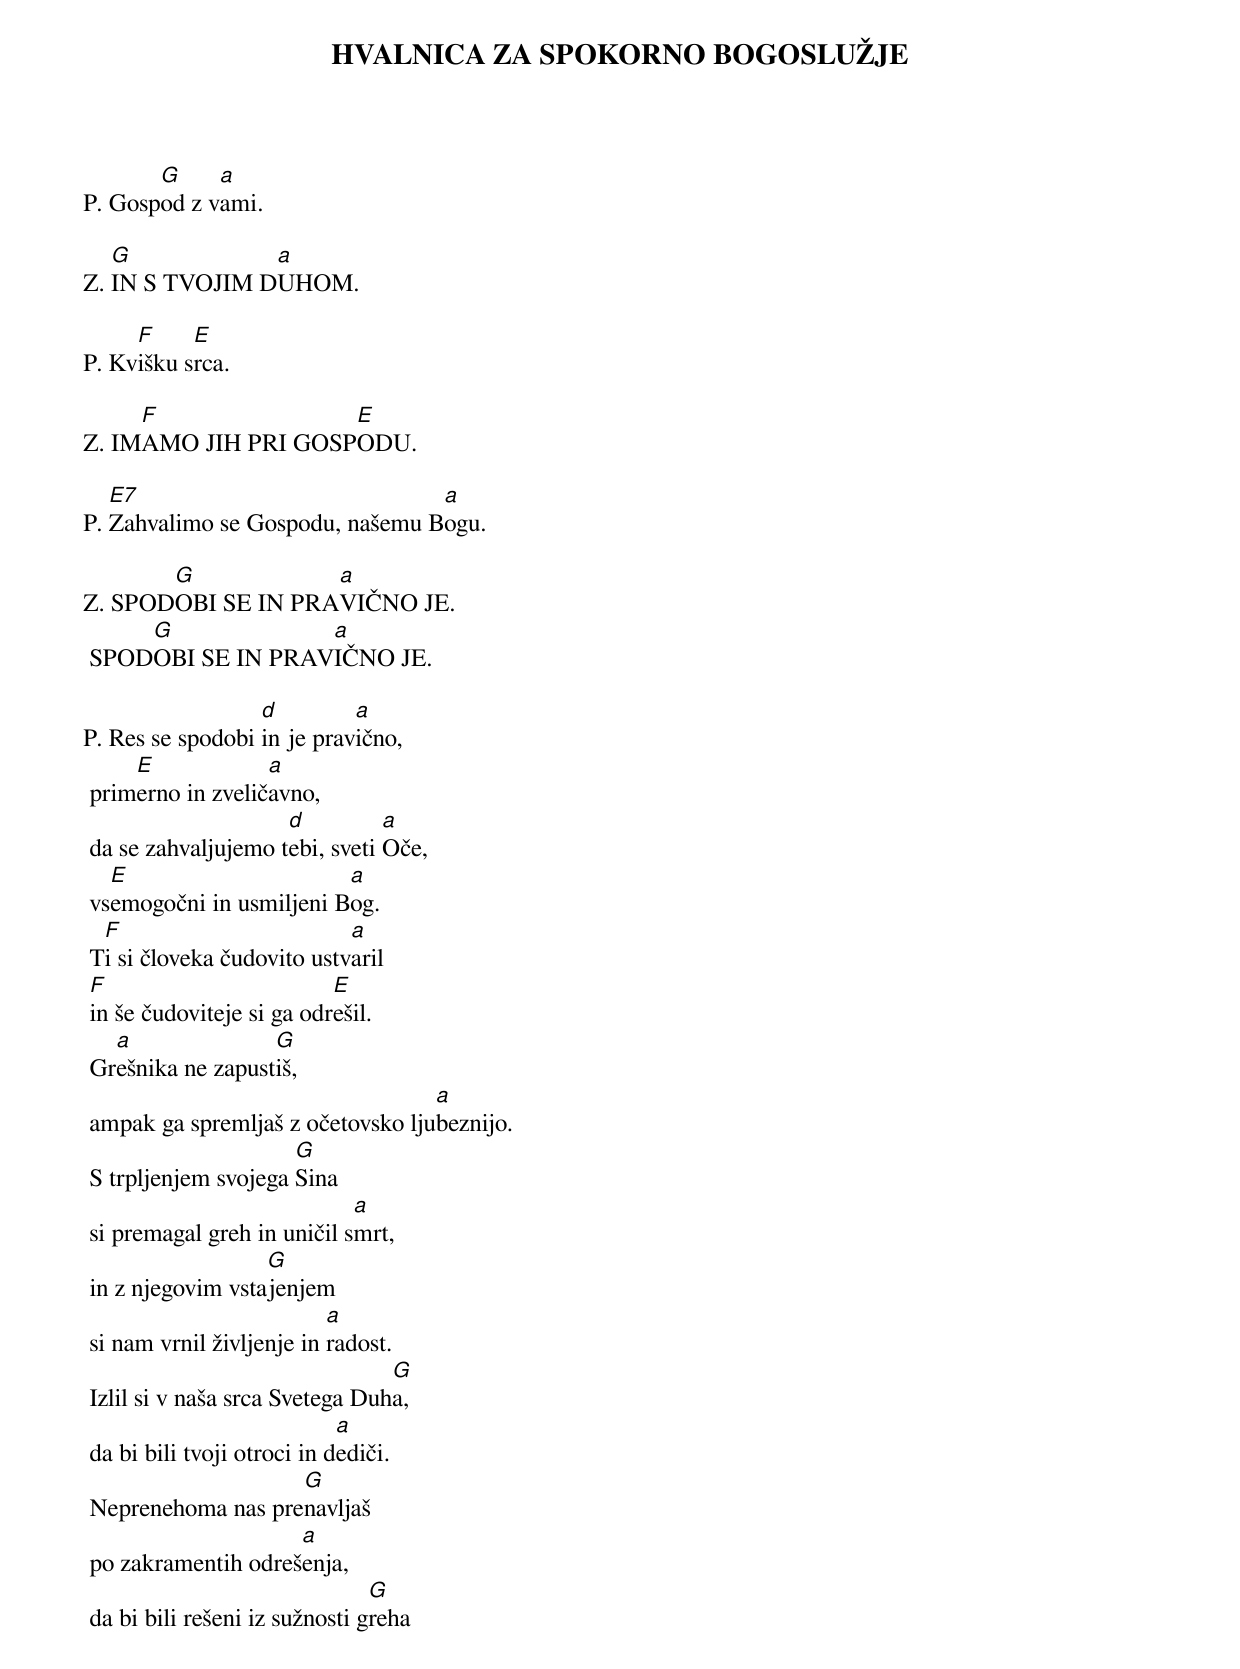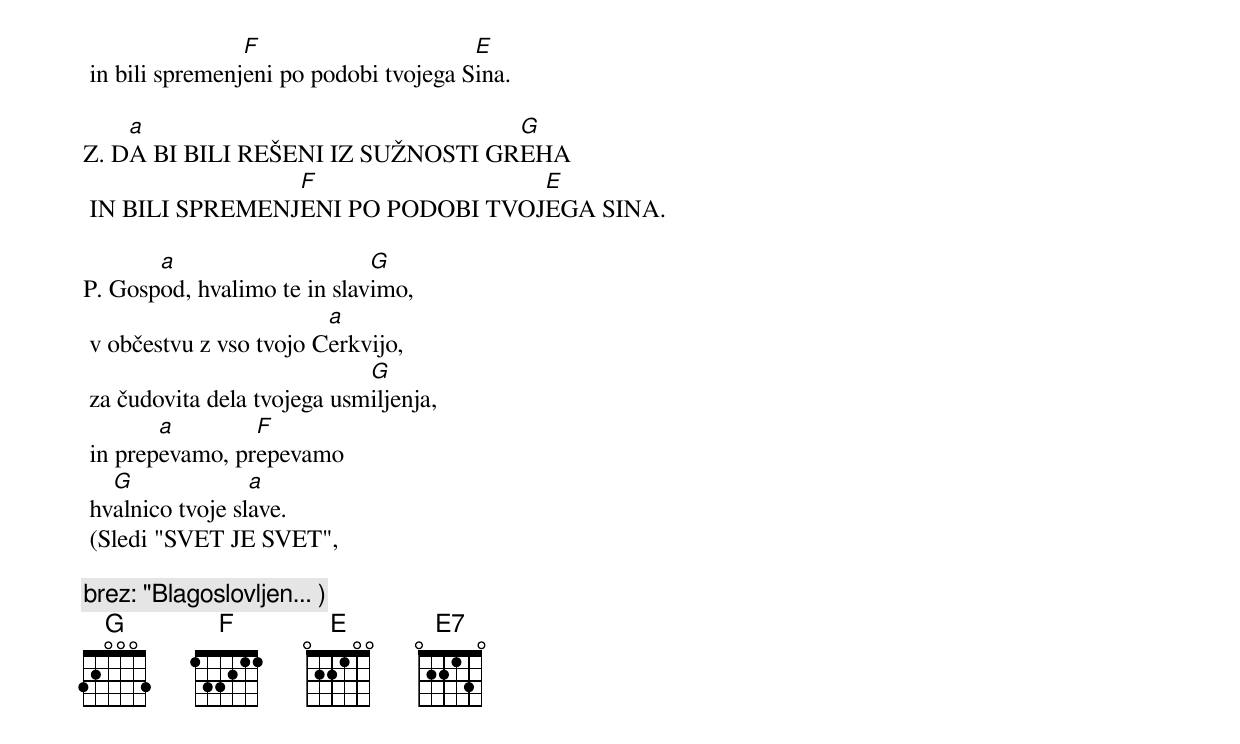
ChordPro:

{title: HVALNICA ZA SPOKORNO BOGOSLUŽJE}

P.	Gosp[G]od z v[a]ami.

Z.	[G]IN S TVOJIM D[a]UHOM.

P.	Kv[F]išku s[E]rca.

Z.	IM[F]AMO JIH PRI GOSP[E]ODU.

P.	[E7]Zahvalimo se Gospodu, našemu B[a]ogu.

Z.	SPOD[G]OBI SE IN PRA[a]VIČNO JE.
	SPOD[G]OBI SE IN PRAV[a]IČNO JE.

P.	Res se spodobi [d]in je prav[a]ično,
	prim[E]erno in zvelič[a]avno,
	da se zahvaljujemo t[d]ebi, sveti [a]Oče,
	vs[E]emogočni in usmiljeni B[a]og.
	T[F]i si človeka čudovito ustv[a]aril
	[F]in še čudoviteje si ga odr[E]ešil.
	Gr[a]ešnika ne zapust[G]iš,
	ampak ga spremljaš z očetovsko lju[a]beznijo.
	S trpljenjem svojega [G]Sina
	si premagal greh in uničil s[a]mrt,
	in z njegovim vsta[G]jenjem
	si nam vrnil življenje in [a]radost.
	Izlil si v naša srca Svetega Duh[G]a,
	da bi bili tvoji otroci in d[a]ediči.
	Neprenehoma nas pre[G]navljaš
	po zakramentih odreš[a]enja,
	da bi bili rešeni iz sužnosti g[G]reha
	in bili spremenj[F]eni po podobi tvojega S[E]ina.

Z.	D[a]A BI BILI REŠENI IZ SUŽNOSTI GR[G]EHA
	IN BILI SPREMENJ[F]ENI PO PODOBI TVOJ[E]EGA SINA.

P.	Gosp[a]od, hvalimo te in slav[G]imo,
	v občestvu z vso tvojo C[a]erkvijo,
	za čudovita dela tvojega usm[G]iljenja,
	in prep[a]evamo, pr[F]epevamo
	hv[G]alnico tvoje sl[a]ave.
	(Sledi "SVET JE SVET",

{comment: brez: "Blagoslovljen... )}
